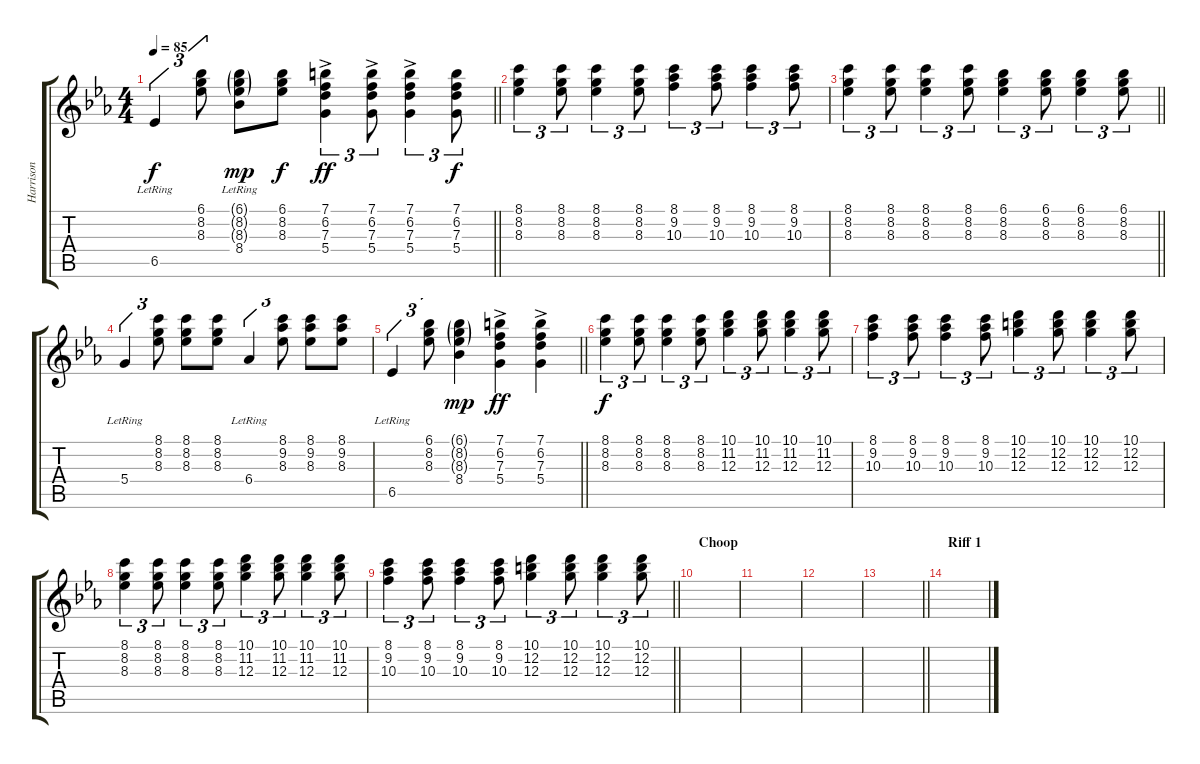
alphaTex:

\track ("Harrison" "Harrison") {instrument acousticguitarnylon}
\staff {score tabs}
\tuning (E4 B3 G3 D3 A2 E2) {hide}
\ts (4 4)
\tempo 85
\clef g2
\barLineRight lightlight
\ks cminor
6.5{lr}.4{tu (3 2) dy f} (6.1 8.2 8.3).8{tu (3 2)} (6.1{g} 8.2{g} 8.3{g} 8.4{lr}).8{dy mp} (6.1 8.2 8.3).8{dy f} (7.1 6.2 7.3 5.4{ac}).4{tu (3 2) dy ff} (7.1 6.2 7.3 5.4{ac}).8{tu (3 2)} (7.1 6.2 7.3 5.4{ac}).4{tu (3 2)} (7.1 6.2 7.3 5.4).8{tu (3 2) dy f} |
(8.1 8.2 8.3).4{tu (3 2)} (8.1 8.2 8.3).8{tu (3 2)} (8.1 8.2 8.3).4{tu (3 2)} (8.1 8.2 8.3).8{tu (3 2)} (8.1 9.2 10.3).4{tu (3 2)} (8.1 9.2 10.3).8{tu (3 2)} (8.1 9.2 10.3).4{tu (3 2)} (8.1 9.2 10.3).8{tu (3 2)} |
\barLineRight lightlight
(8.1 8.2 8.3).4{tu (3 2)} (8.1 8.2 8.3).8{tu (3 2)} (8.1 8.2 8.3).4{tu (3 2)} (8.1 8.2 8.3).8{tu (3 2)} (6.1 8.2 8.3).4{tu (3 2)} (6.1 8.2 8.3).8{tu (3 2)} (6.1 8.2 8.3).4{tu (3 2)} (6.1 8.2 8.3).8{tu (3 2)} |
5.4{lr}.4{tu (3 2)} (8.1 8.2 8.3).8{tu (3 2)} (8.1 8.2 8.3).8 (8.1 8.2 8.3).8 6.4{lr}.4{tu (3 2)} (8.1 9.2 8.3).8{tu (3 2)} (8.1 9.2 8.3).8 (8.1 9.2 8.3).8 |
\barLineRight lightlight
6.5{lr}.4{tu (3 2)} (6.1 8.2 8.3).8{tu (3 2)} (6.1{g} 8.2{g} 8.3{g} 8.4).4{dy mp} (7.1 6.2 7.3 5.4{ac}).4{dy ff} (7.1 6.2 7.3 5.4{ac}).4 |
(8.1 8.2 8.3).4{tu (3 2) dy f} (8.1 8.2 8.3).8{tu (3 2)} (8.1 8.2 8.3).4{tu (3 2)} (8.1 8.2 8.3).8{tu (3 2)} (10.1 11.2 12.3).4{tu (3 2)} (10.1 11.2 12.3).8{tu (3 2)} (10.1 11.2 12.3).4{tu (3 2)} (10.1 11.2 12.3).8{tu (3 2)} |
(8.1 9.2 10.3).4{tu (3 2)} (8.1 9.2 10.3).8{tu (3 2)} (8.1 9.2 10.3).4{tu (3 2)} (8.1 9.2 10.3).8{tu (3 2)} (10.1 12.2 12.3).4{tu (3 2)} (10.1 12.2 12.3).8{tu (3 2)} (10.1 12.2 12.3).4{tu (3 2)} (10.1 12.2 12.3).8{tu (3 2)} |
(8.1 8.2 8.3).4{tu (3 2)} (8.1 8.2 8.3).8{tu (3 2)} (8.1 8.2 8.3).4{tu (3 2)} (8.1 8.2 8.3).8{tu (3 2)} (10.1 11.2 12.3).4{tu (3 2)} (10.1 11.2 12.3).8{tu (3 2)} (10.1 11.2 12.3).4{tu (3 2)} (10.1 11.2 12.3).8{tu (3 2)} |
\barLineRight lightlight
(8.1 9.2 10.3).4{tu (3 2)} (8.1 9.2 10.3).8{tu (3 2)} (8.1 9.2 10.3).4{tu (3 2)} (8.1 9.2 10.3).8{tu (3 2)} (10.1 12.2 12.3).4{tu (3 2)} (10.1 12.2 12.3).8{tu (3 2)} (10.1 12.2 12.3).4{tu (3 2)} (10.1 12.2 12.3).8{tu (3 2)} |
\section ("" "Choop")
|
|
|
\barLineRight lightlight
|
\section ("" "Riff 1")
